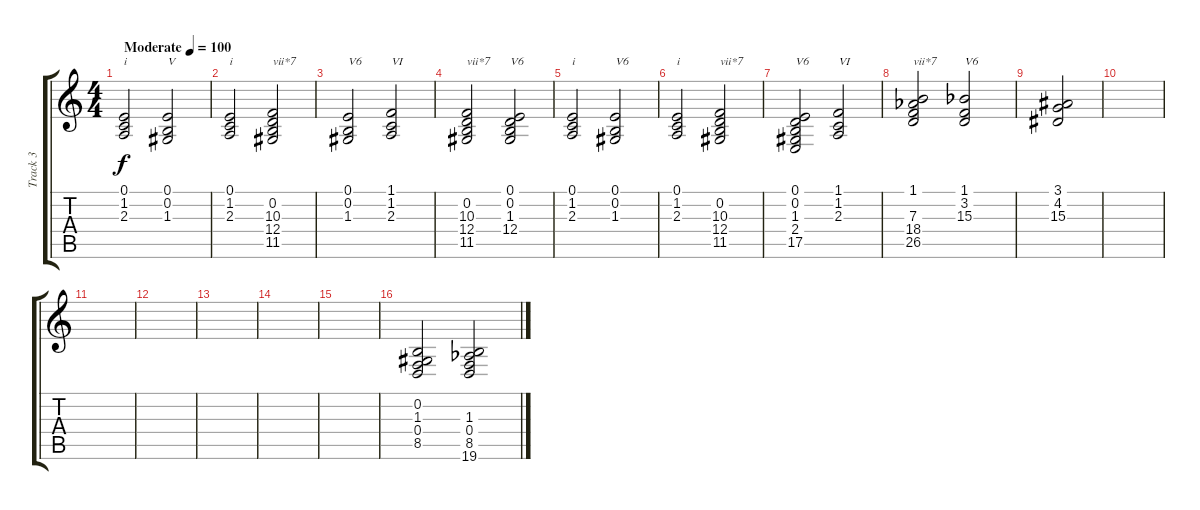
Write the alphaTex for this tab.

\track ("Track 3" "Track 3") {mute instrument acousticgrandpiano}
\staff {score tabs}
\tuning (E4 B3 G3 D3 A2 E2) {hide}
\ts (4 4)
\tempo (100 "Moderate")
\clef g2
\ks aminor
(0.1 1.2 2.3).2{txt "i" dy f instrument acousticgrandpiano} (0.1 0.2 1.3).2{txt "V"} |
(0.1 1.2 2.3).2{txt "i"} (0.2 10.3 12.4 11.5).2{txt "vii*7"} |
(0.1 0.2 1.3).2{txt "V6"} (1.1 1.2 2.3).2{txt "VI"} |
(0.2 10.3 12.4 11.5).2{txt "vii*7"} (0.1 0.2 1.3 12.4).2{txt "V6"} |
(0.1 1.2 2.3).2{txt "i"} (0.1 0.2 1.3).2{txt "V6"} |
(0.1 1.2 2.3).2{txt "i"} (0.2 10.3 12.4 11.5).2{txt "vii*7"} |
(0.1 0.2 1.3 2.4 17.5).2{txt "V6"} (1.1 1.2 2.3).2{txt "VI"} |
(1.1 7.3 18.4{acc b} 26.5).2{txt "vii*7"} (1.1 3.2 15.3{acc b}).2{txt "V6"} |
(3.1 4.2 15.3).2 |
|
|
|
|
|
|
(0.2 1.3 0.4 8.5).2 (1.3{acc b} 0.4 8.5 19.6).2
